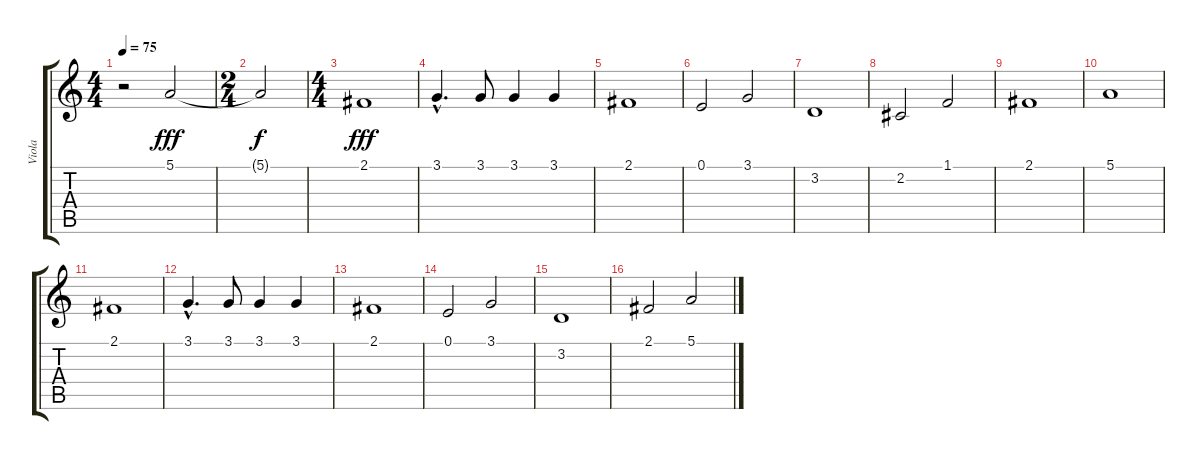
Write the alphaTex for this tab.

\track ("Viola               " "Viola     ") {instrument stringensemble1}
\staff {score tabs}
\tuning (E4 B3 G3 D3 A2 E2) {hide}
\ts (4 4)
\tempo 75
\clef g2
\ks c
r.2{dy fff} 5.1.2 |
\ts (2 4)
5.1{t}.2{dy f} |
\ts (4 4)
2.1.1{dy fff} |
3.1{hac}.4{d} 3.1.8 3.1.4 3.1.4 |
2.1.1 |
0.1.2 3.1.2 |
3.2.1 |
2.2.2 1.1.2 |
2.1.1 |
5.1.1 |
2.1.1 |
3.1{hac}.4{d} 3.1.8 3.1.4 3.1.4 |
2.1.1 |
0.1.2 3.1.2 |
3.2.1 |
2.1.2 5.1.2
